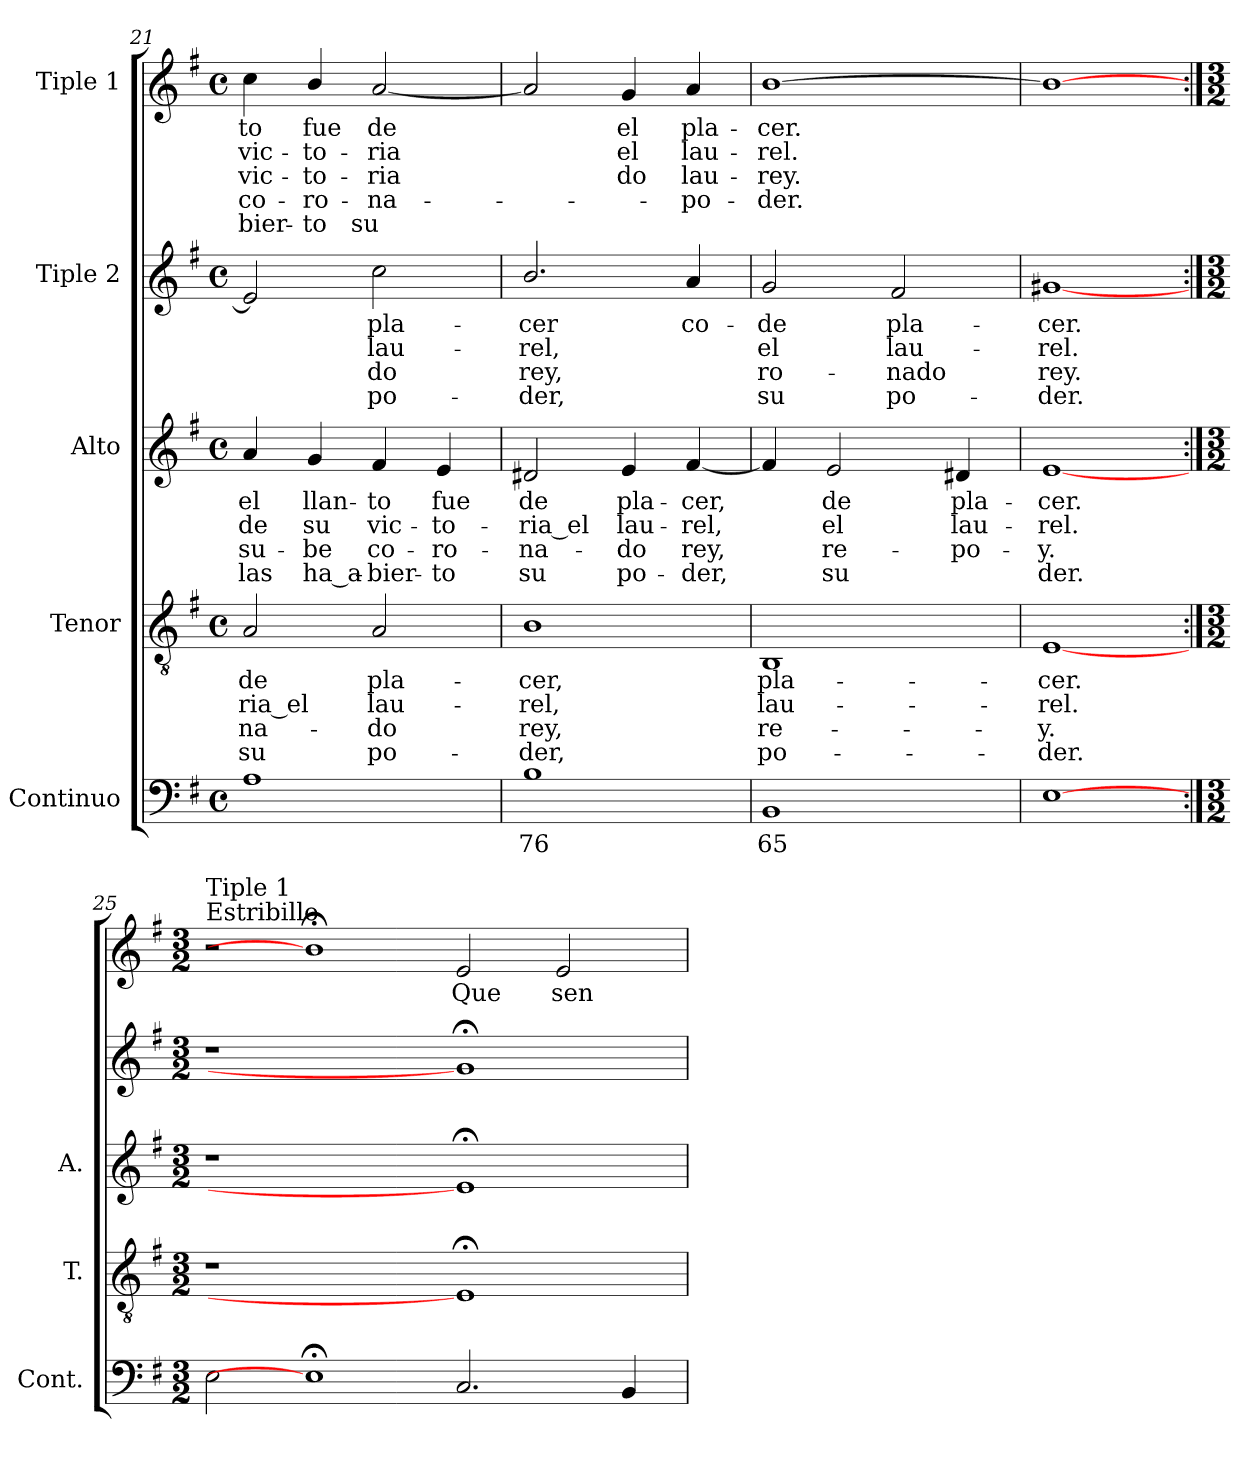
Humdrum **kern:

**kern	**text	**kern	**text	**text	**text	**text	**kern	**text	**text	**text	**text	**kern	**text	**text	**text	**text	**kern	**text	**text	**text	**text	**text
*part5	*part5	*part4	*part4	*part4	*part4	*part4	*part3	*part3	*part3	*part3	*part3	*part2	*part2	*part2	*part2	*part2	*part1	*part1	*part1	*part1	*part1	*part1
*staff5	*staff5	*staff4	*staff4	*staff4	*staff4	*staff4	*staff3	*staff3	*staff3	*staff3	*staff3	*staff2	*staff2	*staff2	*staff2	*staff2	*staff1	*staff1	*staff1	*staff1	*staff1	*staff1
*I"Continuo	*	*I"Tenor	*	*	*	*	*I"Alto	*	*	*	*	*I"Tiple 2	*	*	*	*	*I"Tiple 1	*	*	*	*	*
*I'Cont.	*	*I'T.	*	*	*	*	*I'A.	*	*	*	*	*	*	*	*	*	*	*	*	*	*	*
*clefF4	*	*clefGv2	*	*	*	*	*clefG2	*	*	*	*	*clefG2	*	*	*	*	*clefG2	*	*	*	*	*
*	*	*ITrd7c12	*	*	*	*	*	*	*	*	*	*	*	*	*	*	*	*	*	*	*	*
*k[f#]	*	*k[f#]	*	*	*	*	*k[f#]	*	*	*	*	*k[f#]	*	*	*	*	*k[f#]	*	*	*	*	*
*G:	*	*G:	*	*	*	*	*G:	*	*	*	*	*G:	*	*	*	*	*G:	*	*	*	*	*
*M4/4	*	*M4/4	*	*	*	*	*M4/4	*	*	*	*	*M4/4	*	*	*	*	*M4/4	*	*	*	*	*
*met(c)	*	*met(c)	*	*	*	*	*met(c)	*	*	*	*	*met(c)	*	*	*	*	*met(c)	*	*	*	*	*
=21	=21	=21	=21	=21	=21	=21	=21	=21	=21	=21	=21	=21	=21	=21	=21	=21	=21	=21	=21	=21	=21	=21
!	!	!	!LO:LY:b:color=#000000	!LO:LY:b:color=#000000	!LO:LY:b:color=#000000	!LO:LY:b:color=#000000	!	!	!	!	!	!	!	!	!	!	!	!	!	!	!	!
!	!	!	!	!	!	!	!	!LO:LY:b:color=#000000	!LO:LY:b:color=#000000	!LO:LY:b:color=#000000	!LO:LY:b:color=#000000	!	!	!	!	!	!	!	!	!	!	!
!	!	!	!	!	!	!	!	!	!	!	!	!	!	!	!	!	!	!LO:LY:b:color=#000000	!LO:LY:b:color=#000000	!LO:LY:b:color=#000000	!LO:LY:b:color=#000000	!LO:LY:b:color=#000000
1Ai	.	2AAi/	de	-ria_el	-na-	su	4ai/	el	de	su-	las	2ei/]	.	.	.	.	4cci\	-to	vic-	-vic-	co-	-bier-
!	!	!	!	!	!	!	!	!LO:LY:b:color=#000000	!LO:LY:b:color=#000000	!LO:LY:b:color=#000000	!LO:LY:b:color=#000000	!	!	!	!	!	!	!	!	!	!	!
!	!	!	!	!	!	!	!	!	!	!	!	!	!	!	!	!	!	!LO:LY:b:color=#000000	!LO:LY:b:color=#000000	!LO:LY:b:color=#000000	!LO:LY:b:color=#000000	!LO:LY:b:color=#000000
.	.	.	.	.	.	.	4gi/	llan-	su	-be	ha_a-	.	.	.	.	.	4bi/	fue	-to-	-to-	-ro-	-to
!	!	!	!LO:LY:b:color=#000000	!LO:LY:b:color=#000000	!LO:LY:b:color=#000000	!LO:LY:b:color=#000000	!	!	!	!	!	!	!	!	!	!	!	!	!	!	!	!
!	!	!	!	!	!	!	!	!LO:LY:b:color=#000000	!LO:LY:b:color=#000000	!LO:LY:b:color=#000000	!LO:LY:b:color=#000000	!	!	!	!	!	!	!	!	!	!	!
!	!	!	!	!	!	!	!	!	!	!	!	!	!LO:LY:b:color=#000000	!LO:LY:b:color=#000000	!LO:LY:b:color=#000000	!LO:LY:b:color=#000000	!	!	!	!	!	!
!	!	!	!	!	!	!	!	!	!	!	!	!	!	!	!	!	!	!LO:LY:b:color=#000000	!LO:LY:b:color=#000000	!LO:LY:b:color=#000000	!LO:LY:b:color=#000000	!LO:LY:b:color=#000000
.	.	2AAi/	pla-	lau-	-do	po-	4f#i/	-to	vic-	co-	-bier-	2cci\	pla-	lau-	-do	po-	[2ai/	de	-ria	ria	-na-	su
!	!	!	!	!	!	!	!	!LO:LY:b:color=#000000	!LO:LY:b:color=#000000	!LO:LY:b:color=#000000	!LO:LY:b:color=#000000	!	!	!	!	!	!	!	!	!	!	!
.	.	.	.	.	.	.	4ei/	fue	-to-	-ro-	-to	.	.	.	.	.	.	.	.	.	.	.
=22	=22	=22	=22	=22	=22	=22	=22	=22	=22	=22	=22	=22	=22	=22	=22	=22	=22	=22	=22	=22	=22	=22
!	!LO:LY:b:color=#000000	!	!	!	!	!	!	!	!	!	!	!	!	!	!	!	!	!	!	!	!	!
!	!	!	!LO:LY:b:color=#000000	!LO:LY:b:color=#000000	!LO:LY:b:color=#000000	!LO:LY:b:color=#000000	!	!	!	!	!	!	!	!	!	!	!	!	!	!	!	!
!	!	!	!	!	!	!	!	!LO:LY:b:color=#000000	!LO:LY:b:color=#000000	!LO:LY:b:color=#000000	!LO:LY:b:color=#000000	!	!	!	!	!	!	!	!	!	!	!
!	!	!	!	!	!	!	!	!	!	!	!	!	!LO:LY:b:color=#000000	!LO:LY:b:color=#000000	!LO:LY:b:color=#000000	!LO:LY:b:color=#000000	!	!	!	!	!	!
1Bi	76	1BBi	-cer,	-rel,	rey,	-der,	2d#Xi/	de	-ria_el	-na-	su	2.bi/	-cer	-rel,	rey,	-der,	2ai/]	.	.	.	.	.
!	!	!	!	!	!	!	!	!LO:LY:b:color=#000000	!LO:LY:b:color=#000000	!LO:LY:b:color=#000000	!LO:LY:b:color=#000000	!	!	!	!	!	!	!	!	!	!	!
!	!	!	!	!	!	!	!	!	!	!	!	!	!	!	!	!	!	!LO:LY:b:color=#000000	!LO:LY:b:color=#000000	!LO:LY:b:color=#000000	!	!
.	.	.	.	.	.	.	4ei/	pla-	lau-	-do	po-	.	.	.	.	.	4gi/	el	el	-do	.	.
!	!	!	!	!	!	!	!	!LO:LY:b:color=#000000	!LO:LY:b:color=#000000	!LO:LY:b:color=#000000	!LO:LY:b:color=#000000	!	!	!	!	!	!	!	!	!	!	!
!	!	!	!	!	!	!	!	!	!	!	!	!	!LO:LY:b:color=#000000	!	!	!	!	!	!	!	!	!
!	!	!	!	!	!	!	!	!	!	!	!	!	!	!	!	!	!	!LO:LY:b:color=#000000	!LO:LY:b:color=#000000	!LO:LY:b:color=#000000	!LO:LY:b:color=#000000	!
.	.	.	.	.	.	.	[4f#i/	-cer,	-rel,	rey,	-der,	4ai/	co-	.	.	.	4ai/	pla-	lau-	-lau-	po-	.
=23	=23	=23	=23	=23	=23	=23	=23	=23	=23	=23	=23	=23	=23	=23	=23	=23	=23	=23	=23	=23	=23	=23
!	!LO:LY:b:color=#000000	!	!	!	!	!	!	!	!	!	!	!	!	!	!	!	!	!	!	!	!	!
!	!	!	!LO:LY:b:color=#000000	!LO:LY:b:color=#000000	!LO:LY:b:color=#000000	!LO:LY:b:color=#000000	!	!	!	!	!	!	!	!	!	!	!	!	!	!	!	!
!	!	!	!	!	!	!	!	!	!	!	!	!	!LO:LY:b:color=#000000	!LO:LY:b:color=#000000	!LO:LY:b:color=#000000	!LO:LY:b:color=#000000	!	!	!	!	!	!
!	!	!	!	!	!	!	!	!	!	!	!	!	!	!	!	!	!	!LO:LY:b:color=#000000	!LO:LY:b:color=#000000	!LO:LY:b:color=#000000	!LO:LY:b:color=#000000	!
1BBi	65	1BBBi	pla-	lau-	re-	po-	4f#i/]	.	.	.	.	2gi/	de	el	-ro-	su	[1bi	-cer.	-rel.	rey.	-der.	.
!	!	!	!	!	!	!	!	!LO:LY:b:color=#000000	!LO:LY:b:color=#000000	!LO:LY:b:color=#000000	!LO:LY:b:color=#000000	!	!	!	!	!	!	!	!	!	!	!
.	.	.	.	.	.	.	2ei/	de	el	re-	su	.	.	.	.	.	.	.	.	.	.	.
!	!	!	!	!	!	!	!	!	!	!	!	!	!LO:LY:b:color=#000000	!LO:LY:b:color=#000000	!LO:LY:b:color=#000000	!LO:LY:b:color=#000000	!	!	!	!	!	!
.	.	.	.	.	.	.	.	.	.	.	.	2f#i/	pla-	lau-	-nado	po-	.	.	.	.	.	.
!	!	!	!	!	!	!	!	!LO:LY:b:color=#000000	!LO:LY:b:color=#000000	!LO:LY:b:color=#000000	!	!	!	!	!	!	!	!	!	!	!	!
.	.	.	.	.	.	.	4d#Xi/	pla-	lau-	po-	.	.	.	.	.	.	.	.	.	.	.	.
=24	=24	=24	=24	=24	=24	=24	=24	=24	=24	=24	=24	=24	=24	=24	=24	=24	=24	=24	=24	=24	=24	=24
!	!	!	!LO:LY:b:color=#000000	!LO:LY:b:color=#000000	!LO:LY:b:color=#000000	!LO:LY:b:color=#000000	!	!	!	!	!	!	!	!	!	!	!	!	!	!	!	!
!	!	!	!	!	!	!	!	!LO:LY:b:color=#000000	!LO:LY:b:color=#000000	!LO:LY:b:color=#000000	!LO:LY:b:color=#000000	!	!	!	!	!	!	!	!	!	!	!
!	!	!	!	!	!	!	!	!	!	!	!	!	!LO:LY:b:color=#000000	!LO:LY:b:color=#000000	!LO:LY:b:color=#000000	!LO:LY:b:color=#000000	!	!	!	!	!	!
[1Ei	.	[1EEi	-cer.	-rel.	-y.	-der.	[1ei	-cer.	-rel.	-y.	-der.	[1g#Xi	-cer.	-rel.	rey.	-der.	1bi_	.	.	.	.	.
!!LO:PB:g=z
=25:|!	=25:|!	=25:|!	=25:|!	=25:|!	=25:|!	=25:|!	=25:|!	=25:|!	=25:|!	=25:|!	=25:|!	=25:|!	=25:|!	=25:|!	=25:|!	=25:|!	=25:|!	=25:|!	=25:|!	=25:|!	=25:|!	=25:|!
*M3/2	*	*M3/2	*	*	*	*	*M3/2	*	*	*	*	*M3/2	*	*	*	*	*M3/2	*	*	*	*	*
!	!	!	!	!	!	!	!	!	!	!	!	!	!	!	!	!	!LO:TX:a:t=Estribillo	!	!	!	!	!
!	!	!	!	!	!	!	!	!	!	!	!	!	!	!	!	!	!LO:TX:t=Tiple 1	!	!	!	!	!
!	!	!LO:N:vis=1	!	!	!	!	!LO:N:vis=1	!	!	!	!	!LO:N:vis=1	!	!	!	!	!	!	!	!	!	!
2Ei\	.	1.r	.	.	.	.	1.r	.	.	.	.	1.r	.	.	.	.	2r	.	.	.	.	.
1E;i]	.	.	.	.	.	.	.	.	.	.	.	.	.	.	.	.	1b;i]	.	.	.	.	.
!	!	!	!	!	!	!	!	!	!	!	!	!	!	!	!	!	!	!LO:LY:b:color=#000000	!	!	!	!
2.Ci/	.	1EE;i]	.	.	.	.	1e;i]	.	.	.	.	1g#;i]	.	.	.	.	2ei/	Que	.	.	.	.
!	!	!	!	!	!	!	!	!	!	!	!	!	!	!	!	!	!	!LO:LY:b:color=#000000	!	!	!	!
.	.	.	.	.	.	.	.	.	.	.	.	.	.	.	.	.	2ei/	sen-	.	.	.	.
4BBi/	.	.	.	.	.	.	.	.	.	.	.	.	.	.	.	.	.	.	.	.	.	.
=	=	=	=	=	=	=	=	=	=	=	=	=	=	=	=	=	=	=	=	=	=	=
*-	*-	*-	*-	*-	*-	*-	*-	*-	*-	*-	*-	*-	*-	*-	*-	*-	*-	*-	*-	*-	*-	*-
